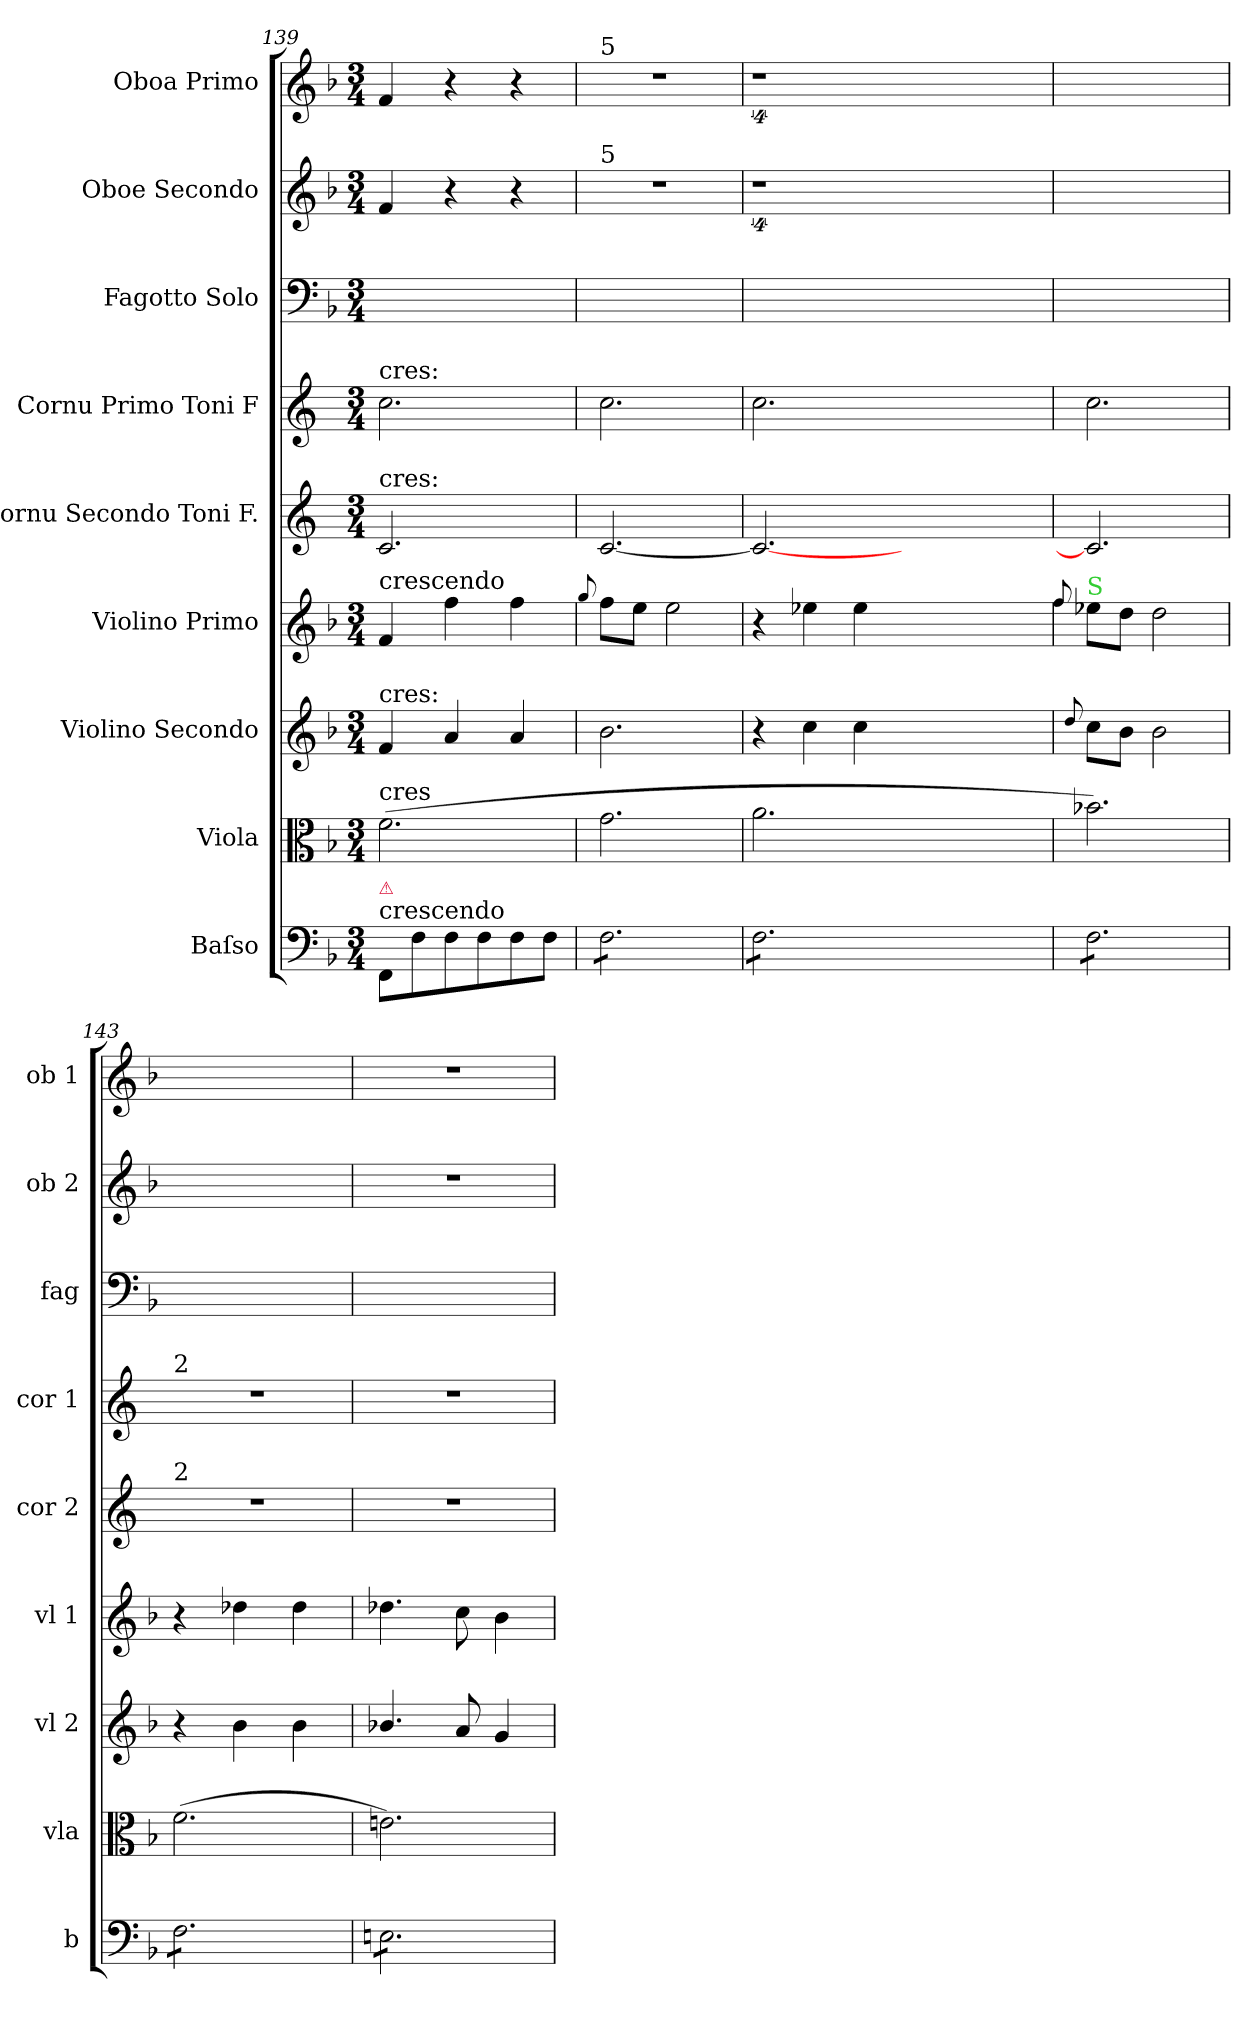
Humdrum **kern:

**kern	**kern	**kern	**kern	**kern	**kern	**kern	**kern	**kern
*part9	*part8	*part7	*part6	*part5	*part4	*part3	*part2	*part1
*staff9	*staff8	*staff7	*staff6	*staff5	*staff4	*staff3	*staff2	*staff1
*I"Baſso	*I"Viola	*I"Violino Secondo	*I"Violino Primo	*I"Cornu Secondo Toni F.	*I"Cornu Primo Toni F	*I"Fagotto Solo	*I"Oboe Secondo	*I"Oboa Primo
*I'b	*I'vla	*I'vl 2	*I'vl 1	*I'cor 2	*I'cor 1	*I'fag	*I'ob 2	*I'ob 1
*clefF4	*clefC3	*clefG2	*clefG2	*clefG2	*clefG2	*clefF4	*clefG2	*clefG2
*	*	*	*	*ITrd4c7	*ITrd4c7	*	*	*
*k[b-]	*k[b-]	*k[b-]	*k[b-]	*k[b-]	*k[b-]	*k[b-]	*k[b-]	*k[b-]
*F:	*F:	*F:	*F:	*F:	*F:	*F:	*F:	*F:
*M3/4	*M3/4	*M3/4	*M3/4	*M3/4	*M3/4	*M3/4	*M3/4	*M3/4
=139	=139	=139	=139	=139	=139	=139	=139	=139
!	!	!	!	!	!LO:TX:t=cres&colon;	!	!	!
!	!	!	!	!LO:TX:t=cres&colon;	!	!	!	!
!	!	!	!LO:TX:t=crescendo	!	!	!	!	!
!	!	!LO:TX:t=cres&colon;	!	!	!	!	!	!
!	!LO:TX:t=cres	!	!	!	!	!	!	!
!LO:TX:t=crescendo	!	!	!	!	!	!	!	!
!LO:TX:a:color=crimson:t=⚠	!	!	!	!	!	!	!	!
8FF/L	(2.f\	4f/	4f/	2.F/	2.f\	2.ryy	4f/	4f/
8F\	.	.	.	.	.	.	.	.
8F\	.	4a/	4ff\	.	.	.	4r	4r
8F\	.	.	.	.	.	.	.	.
8F\	.	4a/	4ff\	.	.	.	4r	4r
8F\J	.	.	.	.	.	.	.	.
=140	=140	=140	=140	=140	=140	=140	=140	=140
.	.	.	8qqgg/	.	.	.	.	.
!	!	!	!	!	!	!	!	!LO:TX:a:t=5
!	!	!	!	!	!	!	!LO:TX:a:t=5	!
*tremolo	*	*	*	*	*	*	*	*
8F\L	2.g\	2.b-\	8ff\L	[2.F/	2.f\	2.ryy	2.r	2.r
8F\	.	.	8ee\J	.	.	.	.	.
8F\	.	.	2ee\	.	.	.	.	.
8F\	.	.	.	.	.	.	.	.
8F\	.	.	.	.	.	.	.	.
8F\J	.	.	.	.	.	.	.	.
=141	=141	=141	=141	=141	=141	=141	=141	=141
8F\L	2.a\	4r	4r	2.F/_	2.f\	2.ryy	4%9r	4%9r
8F\	.	.	.	.	.	.	.	.
8F\	.	4cc\	4ee-X\	.	.	.	.	.
8F\	.	.	.	.	.	.	.	.
8F\	.	4cc\	4ee-\	.	.	.	.	.
8F\J	.	.	.	.	.	.	.	.
1.ryy	1.ryy	1.ryy	1.ryy	1.ryy	1.ryy	1.ryy	.	.
=142	=142	=142	=142	=142	=142	=142	=142	=142
.	.	8qqdd/	8qqff/	.	.	.	.	.
!	!	!	!LO:TX:a:color=limegreen:t=S	!	!	!	!	!
8F\L	2.b-X\)	8cc\L	8ee-X\L	2.F/]	2.f\	2.ryy	2.ryy	2.ryy
8F\	.	8b-\J	8dd\J	.	.	.	.	.
8F\	.	2b-\	2dd\	.	.	.	.	.
8F\	.	.	.	.	.	.	.	.
8F\	.	.	.	.	.	.	.	.
8F\J	.	.	.	.	.	.	.	.
=143	=143	=143	=143	=143	=143	=143	=143	=143
!	!	!	!	!	!LO:TX:a:t=2	!	!	!
!	!	!	!	!LO:TX:a:t=2	!	!	!	!
8F\L	(2.f\	4r	4r	2.r	2.r	2.ryy	2.ryy	2.ryy
8F\	.	.	.	.	.	.	.	.
8F\	.	4b-\	4dd-X\	.	.	.	.	.
8F\	.	.	.	.	.	.	.	.
8F\	.	4b-\	4dd-\	.	.	.	.	.
8F\J	.	.	.	.	.	.	.	.
=144	=144	=144	=144	=144	=144	=144	=144	=144
8En\L	2.en\)	4.b-X/	4.dd-X\	2.r	2.r	2.ryy	2.r	2.r
8En\	.	.	.	.	.	.	.	.
8En\	.	.	.	.	.	.	.	.
8En\	.	8a/	8cc\	.	.	.	.	.
8En\	.	4g/	4b-\	.	.	.	.	.
8En\J	.	.	.	.	.	.	.	.
*Xtremolo	*	*	*	*	*	*	*	*
=	=	=	=	=	=	=	=	=
*-	*-	*-	*-	*-	*-	*-	*-	*-
